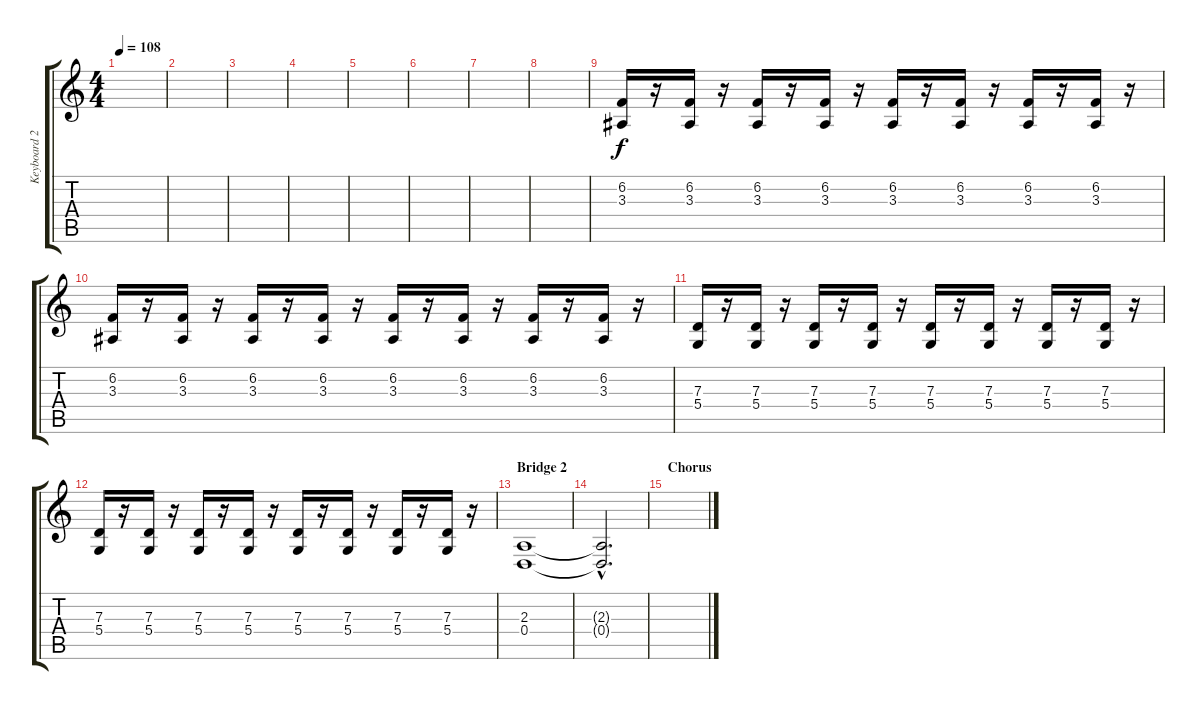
\track ("Keyboard 2" "Keyboard 2") {instrument fx5brightness}
\staff {score tabs}
\tuning (E4 B3 G3 D3 A2 E2) {hide}
\ts (4 4)
\tempo 108
\clef g2
\ks c
|
|
|
|
|
|
|
|
(6.2 3.3).16 r.16 (6.2 3.3).16 r.16 (6.2 3.3).16 r.16 (6.2 3.3).16 r.16 (6.2 3.3).16 r.16 (6.2 3.3).16 r.16 (6.2 3.3).16 r.16 (6.2 3.3).16 r.16 |
(6.2 3.3).16 r.16 (6.2 3.3).16 r.16 (6.2 3.3).16 r.16 (6.2 3.3).16 r.16 (6.2 3.3).16 r.16 (6.2 3.3).16 r.16 (6.2 3.3).16 r.16 (6.2 3.3).16 r.16 |
(7.3 5.4).16 r.16 (7.3 5.4).16 r.16 (7.3 5.4).16 r.16 (7.3 5.4).16 r.16 (7.3 5.4).16 r.16 (7.3 5.4).16 r.16 (7.3 5.4).16 r.16 (7.3 5.4).16 r.16 |
(7.3 5.4).16 r.16 (7.3 5.4).16 r.16 (7.3 5.4).16 r.16 (7.3 5.4).16 r.16 (7.3 5.4).16 r.16 (7.3 5.4).16 r.16 (7.3 5.4).16 r.16 (7.3 5.4).16 r.16 |
\section ("" "Bridge 2")
(2.3 0.4).1 |
(2.3{hac t} 0.4{hac t}).2{d} |
\section ("" "Chorus")
